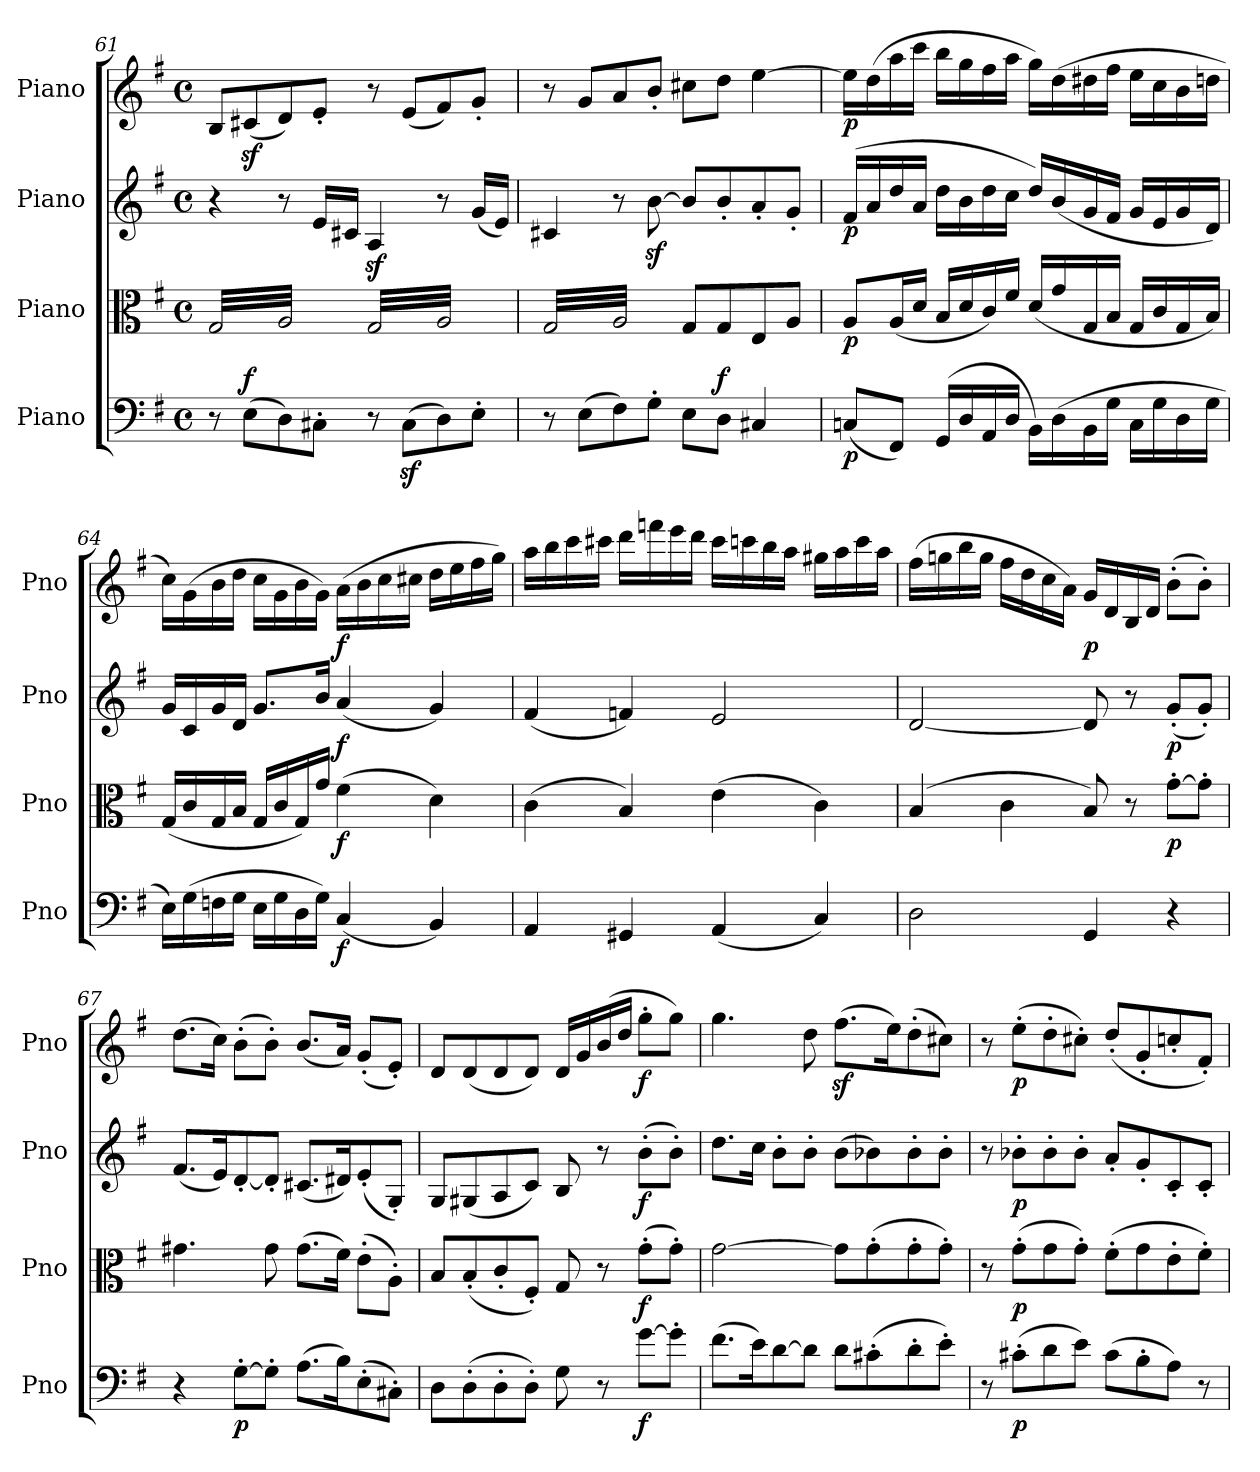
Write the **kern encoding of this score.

**kern	**dynam	**kern	**dynam	**kern	**dynam	**kern	**dynam
*part4	*part4	*part3	*part3	*part2	*part2	*part1	*part1
*staff4	*staff4	*staff3	*staff3	*staff2	*staff2	*staff1	*staff1
*I"Piano	*	*I"Piano	*	*I"Piano	*	*I"Piano	*
*I'Pno	*	*I'Pno	*	*I'Pno	*	*I'Pno	*
*clefF4	*	*clefC3	*	*clefG2	*	*clefG2	*
*k[f#]	*	*k[f#]	*	*k[f#]	*	*k[f#]	*
*M4/4	*	*M4/4	*	*M4/4	*	*M4/4	*
*met(c)	*	*met(c)	*	*met(c)	*	*met(c)	*
=61	=61	=61	=61	=61	=61	=61	=61
*	*	*tremolo	*	*	*	*	*
8r	.	32G/LLL	.	4r	.	8B/L	.
.	.	32A/	.	.	.	.	.
.	.	32G/	.	.	.	.	.
.	.	32A/	.	.	.	.	.
!	!LO:DY:a	!	!	!	!	!	!
(8E\L	f	32G/	.	.	.	(8c#Xz>/	.
.	.	32A/	.	.	.	.	.
.	.	32G/	.	.	.	.	.
.	.	32A/	.	.	.	.	.
8D\)	.	32G/	.	8r	.	8d/)	.
.	.	32A/	.	.	.	.	.
.	.	32G/	.	.	.	.	.
.	.	32A/	.	.	.	.	.
8C#X'\J	.	32G/	.	16e/LL	.	8e'/J	.
.	.	32A/	.	.	.	.	.
.	.	32G/	.	16c#X/JJ	.	.	.
.	.	32A/JJJ	.	.	.	.	.
8r	.	32G/LLL	.	4Az>/	.	8r	.
.	.	32A/	.	.	.	.	.
.	.	32G/	.	.	.	.	.
.	.	32A/	.	.	.	.	.
(8C#z>\L	.	32G/	.	.	.	(8e/L	.
.	.	32A/	.	.	.	.	.
.	.	32G/	.	.	.	.	.
.	.	32A/	.	.	.	.	.
8D\)	.	32G/	.	8r	.	8f#/)	.
.	.	32A/	.	.	.	.	.
.	.	32G/	.	.	.	.	.
.	.	32A/	.	.	.	.	.
8E'\J	.	32G/	.	(16g/LL	.	8g'/J	.
.	.	32A/	.	.	.	.	.
.	.	32G/	.	16e/JJ)	.	.	.
.	.	32A/JJJ	.	.	.	.	.
=62	=62	=62	=62	=62	=62	=62	=62
8r	.	32G/LLL	.	4c#X/	.	8r	.
.	.	32A/	.	.	.	.	.
.	.	32G/	.	.	.	.	.
.	.	32A/	.	.	.	.	.
(8E\L	.	32G/	.	.	.	8g/L	.
.	.	32A/	.	.	.	.	.
.	.	32G/	.	.	.	.	.
.	.	32A/	.	.	.	.	.
8F#\)	.	32G/	.	8r	.	8a/	.
.	.	32A/	.	.	.	.	.
.	.	32G/	.	.	.	.	.
.	.	32A/	.	.	.	.	.
8G'\J	.	32G/	.	[8bz>\	.	8b'/J	.
.	.	32A/	.	.	.	.	.
.	.	32G/	.	.	.	.	.
.	.	32A/JJJ	.	.	.	.	.
*	*	*Xtremolo	*	*	*	*	*
8E\L	.	8G/L	.	8b/L]	.	8cc#X\L	.
.	.	.	.	.	.	.	.
.	.	.	.	.	.	.	.
.	.	.	.	.	.	.	.
!	!LO:DY:a	!	!	!	!	!	!
8D\J	f	8G/	.	8b'/	.	8dd\J	.
.	.	.	.	.	.	.	.
.	.	.	.	.	.	.	.
.	.	.	.	.	.	.	.
4C#X/	.	8E/	.	8a'/	.	[4ee\	.
.	.	8A/J	.	8g'/J	.	.	.
=63	=63	=63	=63	=63	=63	=63	=63
!	!LO:DY:b	!	!LO:DY:b	!	!LO:DY:b	!	!LO:DY:b
(8Cn/L	p	8A/L	p	(16f#/LL	p	16ee\LL]	p
.	.	.	.	16a/	.	(16dd\	.
8FF#/J)	.	(16A/L	.	16dd/	.	16aa\	.
.	.	16d/JJ	.	16a/JJ	.	16ccc\JJ	.
(16GG/LL	.	16B/LL	.	16dd\LL	.	16bb\LL	.
16D/	.	16d/	.	16b\	.	16gg\	.
16AA/	.	16c/)	.	16dd\	.	16ff#\	.
16D/JJ	.	16f#/JJ	.	16cc\JJ	.	16aa\JJ	.
16BB\LL)	.	(16d/LL	.	16dd/LL)	.	16gg\LL)	.
(16D\	.	16g/	.	(16b/	.	(16dd\	.
16BB\	.	16G/	.	16g/	.	16dd#X\	.
16G\JJ	.	16B/JJ	.	16f#/JJ	.	16ff#\JJ	.
16C\LL	.	16G/LL	.	16g/LL	.	16ee\LL	.
16G\	.	16c/	.	16e/	.	16cc\	.
16D\	.	16G/	.	16g/	.	16b\	.
16G\JJ	.	16B/JJ)	.	16d/JJ)	.	16ddn\JJ	.
=64	=64	=64	=64	=64	=64	=64	=64
16E\LL)	.	(16G/LL	.	16g/LL	.	16cc\LL)	.
(16G\	.	16c/	.	16c/	.	(16g\	.
16Fn\	.	16G/	.	16g/	.	16b\	.
16G\JJ	.	16B/JJ	.	16d/JJ	.	16dd\JJ	.
16E\LL	.	16G/LL	.	8.g/L	.	16cc\LL	.
16G\	.	16c/	.	.	.	16g\	.
16D\	.	16G/)	.	.	.	16b\	.
16G\JJ)	.	16g/JJ	.	16b/Jk	.	16g\JJ)	.
!	!LO:DY:b	!	!LO:DY:b	!	!LO:DY:b	!	!LO:DY:b
(4C/	f	(4f#\	f	(4a/	f	(16a\LL	f
.	.	.	.	.	.	16b\	.
.	.	.	.	.	.	16cc\	.
.	.	.	.	.	.	16cc#X\JJ	.
4BB/)	.	4d\)	.	4g/)	.	16dd\LL	.
.	.	.	.	.	.	16ee\	.
.	.	.	.	.	.	16ff#\	.
.	.	.	.	.	.	16gg\JJ)	.
=65	=65	=65	=65	=65	=65	=65	=65
4AA/	.	(4c\	.	(4f#/	.	16aa\LL	.
.	.	.	.	.	.	16bb\	.
.	.	.	.	.	.	16ccc\	.
.	.	.	.	.	.	16ccc#X\JJ	.
4GG#X/	.	4B/)	.	4fn/)	.	16ddd\LL	.
.	.	.	.	.	.	16fffn\	.
.	.	.	.	.	.	16eee\	.
.	.	.	.	.	.	16ddd\JJ	.
(4AA/	.	(4e\	.	2e/	.	16ccc#\LL	.
.	.	.	.	.	.	16cccn\	.
.	.	.	.	.	.	16bb\	.
.	.	.	.	.	.	16aa\JJ	.
4C/)	.	4c\)	.	.	.	16gg#X\LL	.
.	.	.	.	.	.	16aa\	.
.	.	.	.	.	.	16ccc\	.
.	.	.	.	.	.	16aa\JJ	.
=66	=66	=66	=66	=66	=66	=66	=66
2D\	.	(4B/	.	[2d/	.	(16ff#\LL	.
.	.	.	.	.	.	16ggn\	.
.	.	.	.	.	.	16bb\	.
.	.	.	.	.	.	16gg\JJ	.
.	.	4c\	.	.	.	16ff#\LL	.
.	.	.	.	.	.	16dd\	.
.	.	.	.	.	.	16cc\	.
.	.	.	.	.	.	16a\JJ)	.
!	!	!	!	!	!	!	!LO:DY:b
4GG/	.	8B/)	.	8d/]	.	16g/LL	p
.	.	.	.	.	.	16d/	.
.	.	8r	.	8r	.	16B/	.
.	.	.	.	.	.	16d/JJ	.
!	!	!	!LO:DY:b	!	!LO:DY:b	!	!
4r	.	[8g'\L	p	(8g'/L	p	(8b'\L	.
.	.	8g'\J]	.	8g'/J)	.	8b'\J)	.
=67	=67	=67	=67	=67	=67	=67	=67
4r	.	4.g#X\	.	(8.f#/L	.	(8.dd\L	.
.	.	.	.	16e/K)	.	16cc\Jk)	.
!	!LO:DY:b	!	!	!	!	!	!
[8G'\L	p	.	.	[8d'/	.	(8b'\L	.
8G'\J]	.	8g#\	.	8d'/J]	.	8b'\J)	.
(8.A\L	.	(8.g#\L	.	(8.c#X/L	.	(8.b/L	.
16B\K)	.	16f#\Jk)	.	16d#X/K)	.	16a/Jk)	.
(8E'\	.	(8e'\L	.	(8e'/	.	(8g'/L	.
8C#X'\J)	.	8A'\J)	.	8G'/J)	.	8e'/J)	.
=68	=68	=68	=68	=68	=68	=68	=68
8D\L	.	8B/L	.	8G/L	.	8d/L	.
(8D'\	.	(8B'/	.	(8G#X/	.	(8d/	.
8D'\	.	8c'/	.	8A/	.	8d/	.
8D'\J)	.	8F#'/J)	.	8c/J)	.	8d/J)	.
8G\	.	8G/	.	8B/	.	16d/LL	.
.	.	.	.	.	.	16g/	.
8r	.	8r	.	8r	.	(16b/	.
.	.	.	.	.	.	16dd/JJ	.
!	!LO:DY:b	!	!LO:DY:b	!	!LO:DY:b	!	!LO:DY:b
[8g\L	f	(8g'\L	f	(8b'\L	f	8gg'\L	f
8g'\J]	.	8g'\J)	.	8b'\J)	.	8gg\J)	.
=69	=69	=69	=69	=69	=69	=69	=69
(8.f#\L	.	[2g\	.	8.dd\L	.	4.gg\	.
16e\K)	.	.	.	16cc\Jk	.	.	.
[8d\	.	.	.	8b'\L	.	.	.
8d\J]	.	.	.	8b'\J	.	8dd\	.
8d\L	.	8g\L]	.	(8b\L	.	(8.ff#z<\L	.
(8c#X'\	.	(8g'\	.	8b-X\)	.	.	.
.	.	.	.	.	.	16ee\K)	.
8d'\	.	8g'\	.	8b-'\	.	(8dd'\	.
8e'\J)	.	8g'\J)	.	8b-'\J	.	8cc#X\J)	.
=70	=70	=70	=70	=70	=70	=70	=70
8r	.	8r	.	8r	.	8r	.
!	!LO:DY:b	!	!LO:DY:b	!	!LO:DY:b	!	!LO:DY:b
(8c#X'\L	p	(8g'\L	p	8b-X'\L	p	(8ee'\L	p
8d\	.	8g\	.	8b-'\	.	8dd'\	.
8e\J)	.	8g'\J)	.	8b-'\J	.	8cc#X'\J)	.
(8c#\L	.	(8f#'\L	.	8a'/L	.	(8dd'/L	.
8B'\	.	8g\	.	8g'/	.	8g'/	.
8A\J)	.	8e'\	.	8c'/	.	8ccn'/	.
8r	.	8f#'\J)	.	8c'/J	.	8f#'/J)	.
=	=	=	=	=	=	=	=
*-	*-	*-	*-	*-	*-	*-	*-
